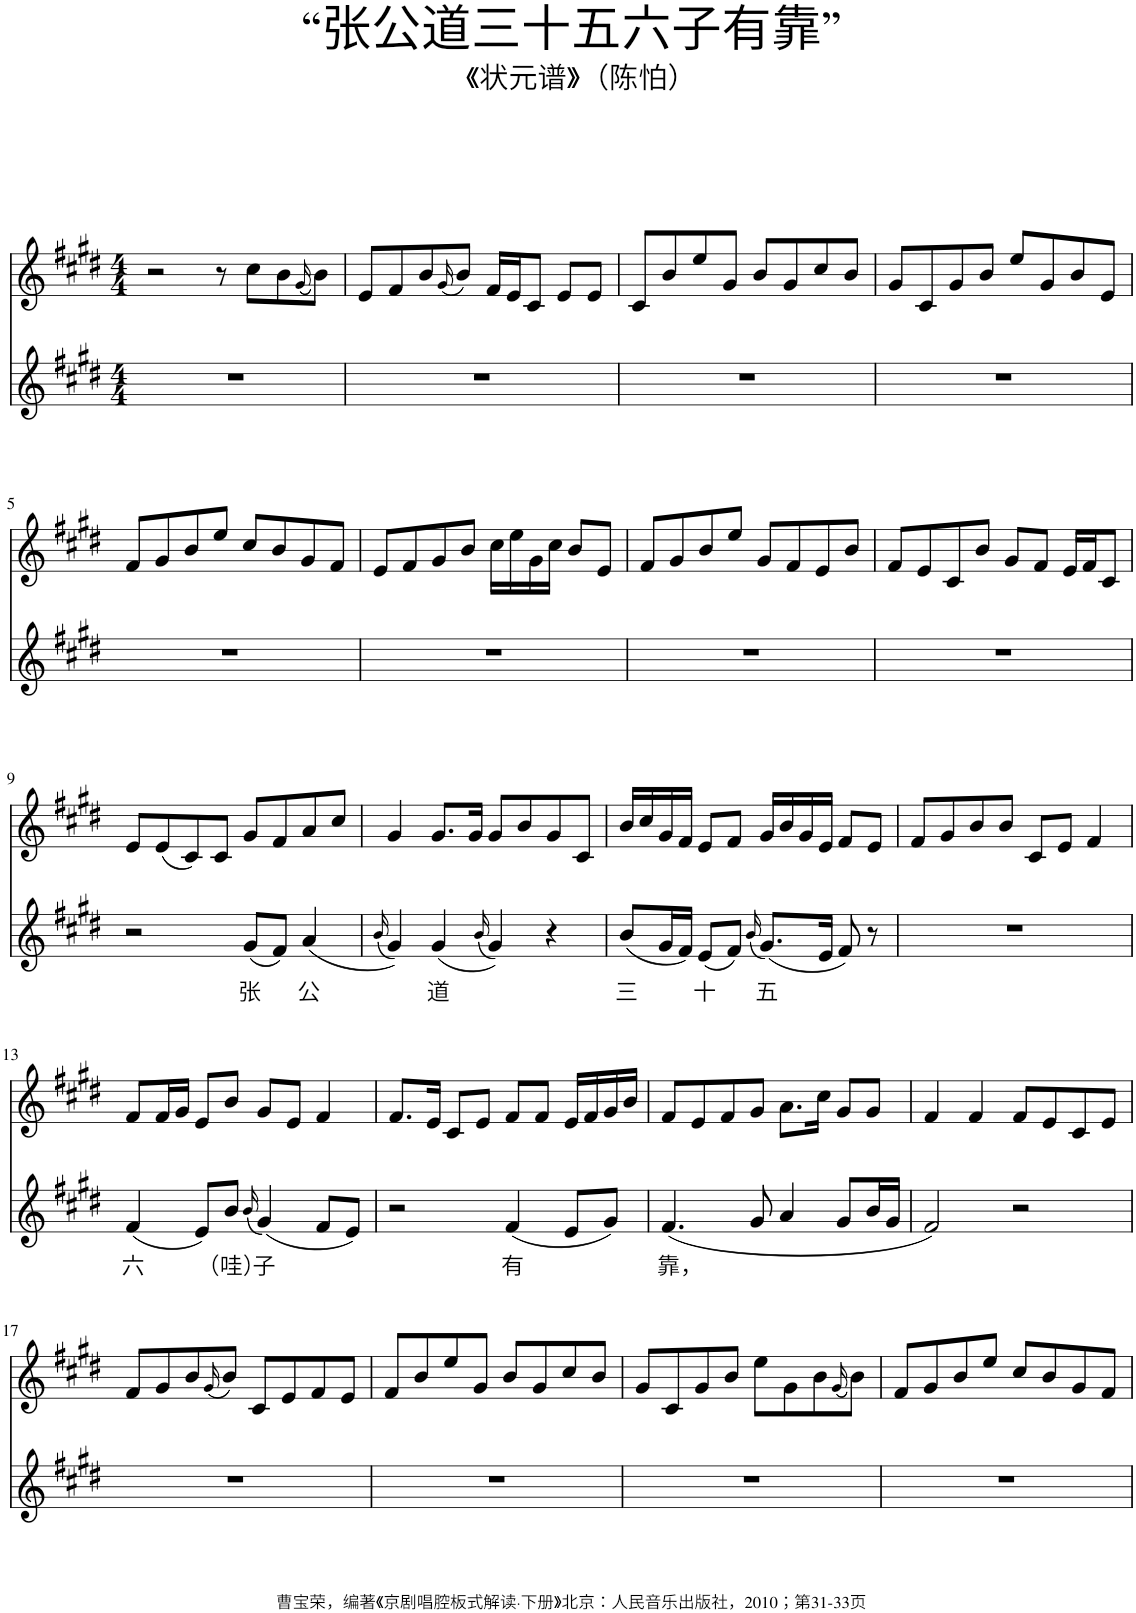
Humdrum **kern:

**kern	**text	**kern
*part2	*part2	*part1
*staff2	*staff2	*staff1
*I"Piano	*	*I"Piano
*I'Pno	*	*I'Pno
*clefG2	*	*clefG2
*k[f#c#g#d#]	*	*k[f#c#g#d#]
*M4/4	*	*M4/4
=1	=1	=1
1r	.	2r
.	.	8r
.	.	8cc#\L
.	.	8b\
.	.	(16qg#/
.	.	8b\J)
=2	=2	=2
1r	.	8e/L
.	.	8f#/
.	.	8b/
.	.	(16qg#/
.	.	8b/J)
.	.	16f#/LL
.	.	16e/J
.	.	8c#/J
.	.	8e/L
.	.	8e/J
=3	=3	=3
1r	.	8c#/L
.	.	8b/
.	.	8ee/
.	.	8g#/J
.	.	8b/L
.	.	8g#/
.	.	8cc#/
.	.	8b/J
=4	=4	=4
1r	.	8g#/L
.	.	8c#/
.	.	8g#/
.	.	8b/J
.	.	8ee/L
.	.	8g#/
.	.	8b/
.	.	8e/J
!!LO:LB:g=z
=5	=5	=5
1r	.	8f#/L
.	.	8g#/
.	.	8b/
.	.	8ee/J
.	.	8cc#/L
.	.	8b/
.	.	8g#/
.	.	8f#/J
=6	=6	=6
1r	.	8e/L
.	.	8f#/
.	.	8g#/
.	.	8b/J
.	.	16cc#\LL
.	.	16ee\
.	.	16g#\
.	.	16cc#\JJ
.	.	8b/L
.	.	8e/J
=7	=7	=7
1r	.	8f#/L
.	.	8g#/
.	.	8b/
.	.	8ee/J
.	.	8g#/L
.	.	8f#/
.	.	8e/
.	.	8b/J
=8	=8	=8
1r	.	8f#/L
.	.	8e/
.	.	8c#/
.	.	8b/J
.	.	8g#/L
.	.	8f#/J
.	.	16e/LL
.	.	16f#/J
.	.	8c#/J
!!LO:LB:g=z
=9	=9	=9
2r	.	8e/L
.	.	(8e/
.	.	8c#/)
.	.	8c#/J
!	!LO:LY:b	!
(8g#/L	张	8g#/L
8f#/J)	.	8f#/
!	!LO:LY:b	!
(4a/	公	8a/
.	.	8cc#/J
=10	=10	=10
(16qb/	.	.
4g#/))	.	4g#/
!	!LO:LY:b	!
(4g#/	道	8.g#/L
.	.	16g#/Jk
(16qb/	.	.
4g#/))	.	8g#/L
.	.	8b/
4r	.	8g#/
.	.	8c#/J
=11	=11	=11
!	!LO:LY:b	!
(8b/L	三	16b/LL
.	.	16cc#/
16g#/L	.	16g#/
16f#/JJ)	.	16f#/JJ
!	!LO:LY:b	!
(8e/L	十	8e/L
8f#/J)	.	8f#/J
(16qb/	.	.
!	!LO:LY:b	!
(8.g#/L)	五	16g#/LL
.	.	16b/
.	.	16g#/
16e/Jk	.	16e/JJ
8f#/)	.	8f#/L
8r	.	8e/J
=12	=12	=12
1r	.	8f#/L
.	.	8g#/
.	.	8b/
.	.	8b/J
.	.	8c#/L
.	.	8e/J
.	.	4f#/
!!LO:LB:g=z
=13	=13	=13
!	!LO:LY:b	!
(4f#/	六	8f#/L
.	.	16f#/L
.	.	16g#/JJ
8e/L)	.	8e/L
!	!LO:LY:b	!
8b/J	（哇）	8b/J
(16qb/	.	.
!	!LO:LY:b	!
(4g#/)	子	8g#/L
.	.	8e/J
8f#/L	.	4f#/
8e/J)	.	.
=14	=14	=14
2r	.	8.f#/L
.	.	16e/Jk
.	.	8c#/L
.	.	8e/J
!	!LO:LY:b	!
(4f#/	有	8f#/L
.	.	8f#/J
8e/L	.	16e/LL
.	.	16f#/
8g#/J)	.	16g#/
.	.	16b/JJ
=15	=15	=15
!	!LO:LY:b	!
(4.f#/	靠，	8f#/L
.	.	8e/
.	.	8f#/
8g#/	.	8g#/J
4a/	.	8.a\L
.	.	16cc#\Jk
8g#/L	.	8g#/L
16b/L	.	8g#/J
16g#/JJ	.	.
=16	=16	=16
2f#/)	.	4f#/
.	.	4f#/
2r	.	8f#/L
.	.	8e/
.	.	8c#/
.	.	8e/J
!!LO:LB:g=z
=17	=17	=17
1r	.	8f#/L
.	.	8g#/
.	.	8b/
.	.	(16qg#/
.	.	8b/J)
.	.	8c#/L
.	.	8e/
.	.	8f#/
.	.	8e/J
=18	=18	=18
1r	.	8f#/L
.	.	8b/
.	.	8ee/
.	.	8g#/J
.	.	8b/L
.	.	8g#/
.	.	8cc#/
.	.	8b/J
=19	=19	=19
1r	.	8g#/L
.	.	8c#/
.	.	8g#/
.	.	8b/J
.	.	8ee\L
.	.	8g#\
.	.	8b\
.	.	(16qg#/
.	.	8b\J)
=20	=20	=20
1r	.	8f#/L
.	.	8g#/
.	.	8b/
.	.	8ee/J
.	.	8cc#/L
.	.	8b/
.	.	8g#/
.	.	8f#/J
=	=	=
*-	*-	*-
